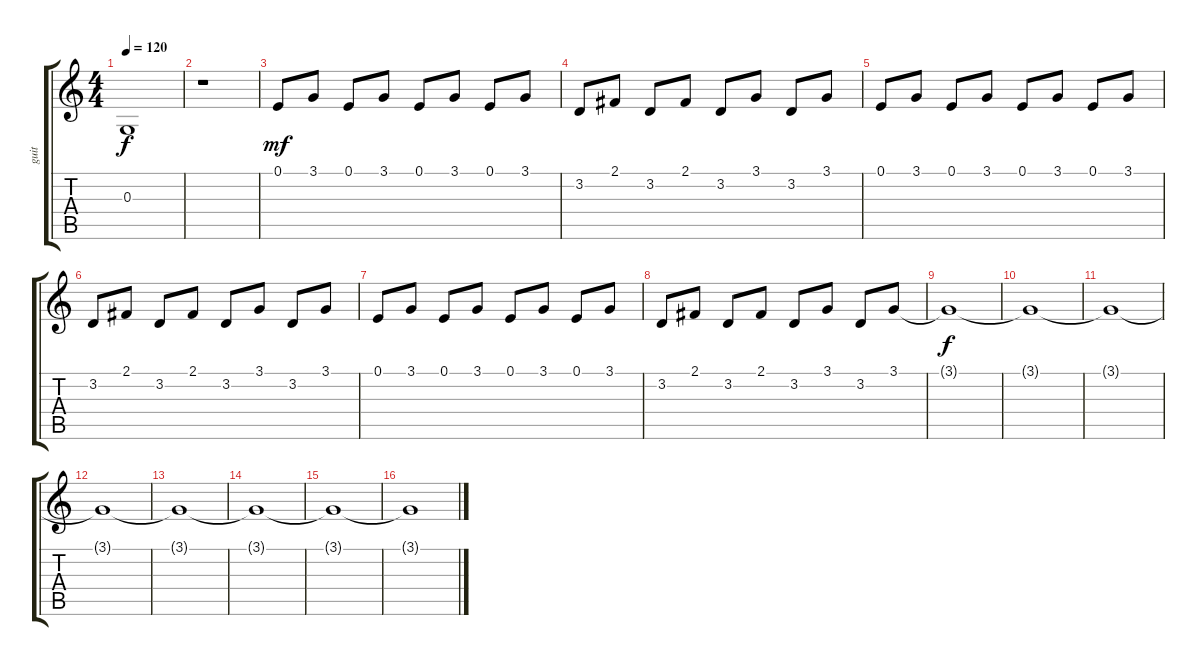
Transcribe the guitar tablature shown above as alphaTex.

\track ("guit" "guit") {instrument steeldrums}
\staff {score tabs}
\tuning (E4 B3 G3 D3 A2 E2) {hide}
\ts (4 4)
\tempo 120
\clef g2
\ks c
0.3{t}.1{dy f} |
r.1 |
0.1.8{dy mf instrument steeldrums} 3.1.8 0.1.8 3.1.8 0.1.8 3.1.8 0.1.8 3.1.8 |
3.2.8 2.1.8 3.2.8 2.1.8 3.2.8 3.1.8 3.2.8 3.1.8 |
0.1.8 3.1.8 0.1.8 3.1.8 0.1.8 3.1.8 0.1.8 3.1.8 |
3.2.8 2.1.8 3.2.8 2.1.8 3.2.8 3.1.8 3.2.8 3.1.8 |
0.1.8 3.1.8 0.1.8 3.1.8 0.1.8 3.1.8 0.1.8 3.1.8 |
3.2.8 2.1.8 3.2.8 2.1.8 3.2.8 3.1.8 3.2.8 3.1.8 |
3.1{t}.1{dy f} |
3.1{t}.1 |
3.1{t}.1 |
3.1{t}.1 |
3.1{t}.1 |
3.1{t}.1 |
3.1{t}.1 |
3.1{t}.1
